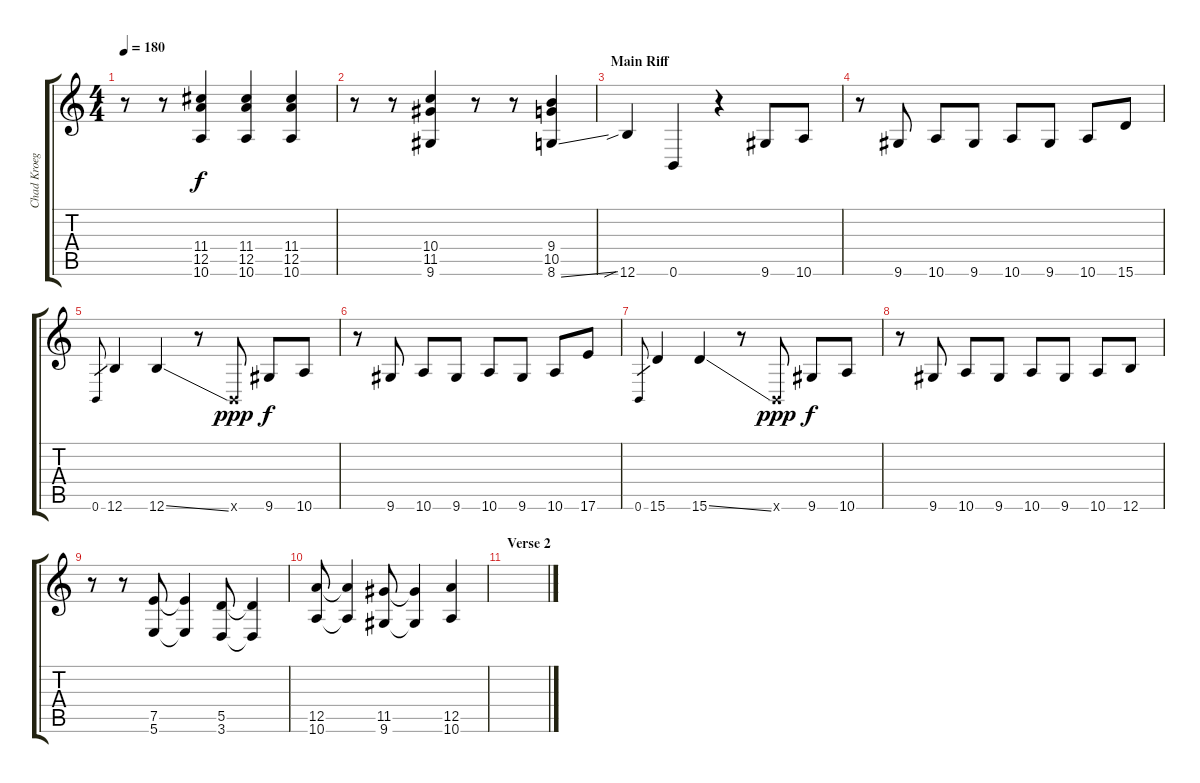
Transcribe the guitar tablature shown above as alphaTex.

\track ("Chad Kroeger(guitar)" "Chad Kroeg") {instrument distortionguitar}
\staff {score tabs}
\tuning (E4 B3 G3 D3 A2 B1) {hide}
\ts (4 4)
\tempo 180
\clef g2
\ks c
r.8{dy f} r.8 (11.4 12.5 10.6).4 (11.4 12.5 10.6).4 (11.4 12.5 10.6).4 |
r.8 r.8 (10.4 11.5 9.6).4 r.8 r.8 (9.4 10.5 8.6{ss}).4 |
\section ("" "Main Riff")
12.6{sib}.4 0.6.4 r.4 9.6.8 10.6.8 |
r.8 9.6.8 10.6.8 9.6.8 10.6.8 9.6.8 10.6.8 15.6.8 |
0.6.8{gr} 12.6.4 12.6{ss}.4 r.8 0.6{x}.8{dy ppp} 9.6.8{dy f} 10.6.8 |
r.8 9.6.8 10.6.8 9.6.8 10.6.8 9.6.8 10.6.8 17.6.8 |
0.6.8{gr} 15.6.4 15.6{ss}.4 r.8 0.6{x}.8{dy ppp} 9.6.8{dy f} 10.6.8 |
r.8 9.6.8 10.6.8 9.6.8 10.6.8 9.6.8 10.6.8 12.6.8 |
r.8 r.8 (7.5 5.6).8 (7.5{t} 5.6{t}).4 (5.5 3.6).8 (5.5{t} 3.6{t}).4 |
(12.5 10.6).8 (12.5{t} 10.6{t}).4 (11.5 9.6).8 (11.5{t} 9.6{t}).4 (12.5 10.6).4 |
\section ("" "Verse 2")
